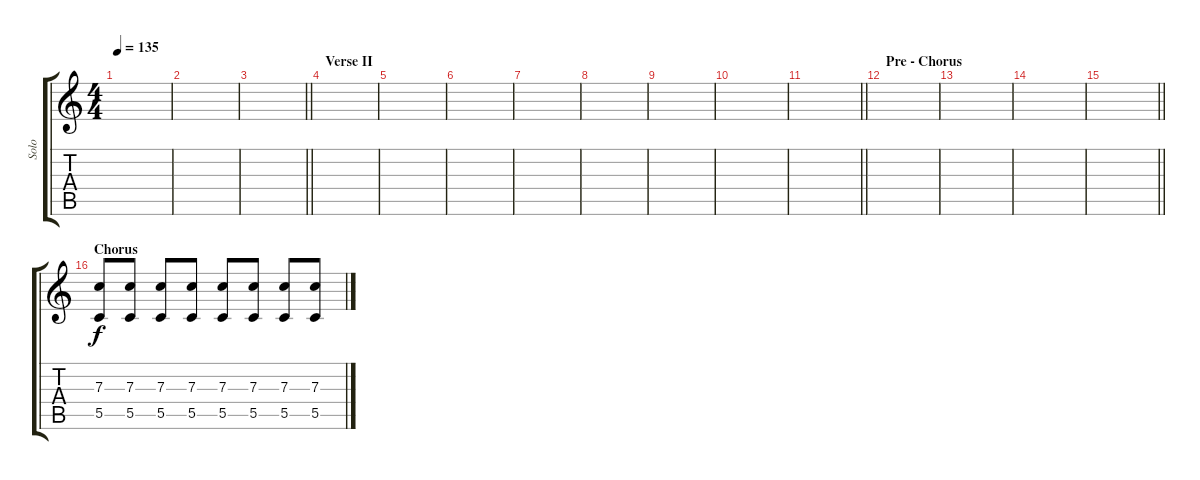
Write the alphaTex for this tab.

\track ("Solo" "Solo") {instrument overdrivenguitar}
\staff {score tabs}
\tuning (D4 A3 F3 C3 G2 C2) {hide}
\ts (4 4)
\tempo 135
\clef g2
\ks c
|
|
\barLineRight lightlight
|
\section ("" "Verse II")
|
|
|
|
|
|
|
\barLineRight lightlight
|
\section ("" "Pre - Chorus")
|
|
|
\barLineRight lightlight
|
\section ("" "Chorus")
(7.3 5.5).8 (7.3 5.5).8 (7.3 5.5).8 (7.3 5.5).8 (7.3 5.5).8 (7.3 5.5).8 (7.3 5.5).8 (7.3 5.5).8
